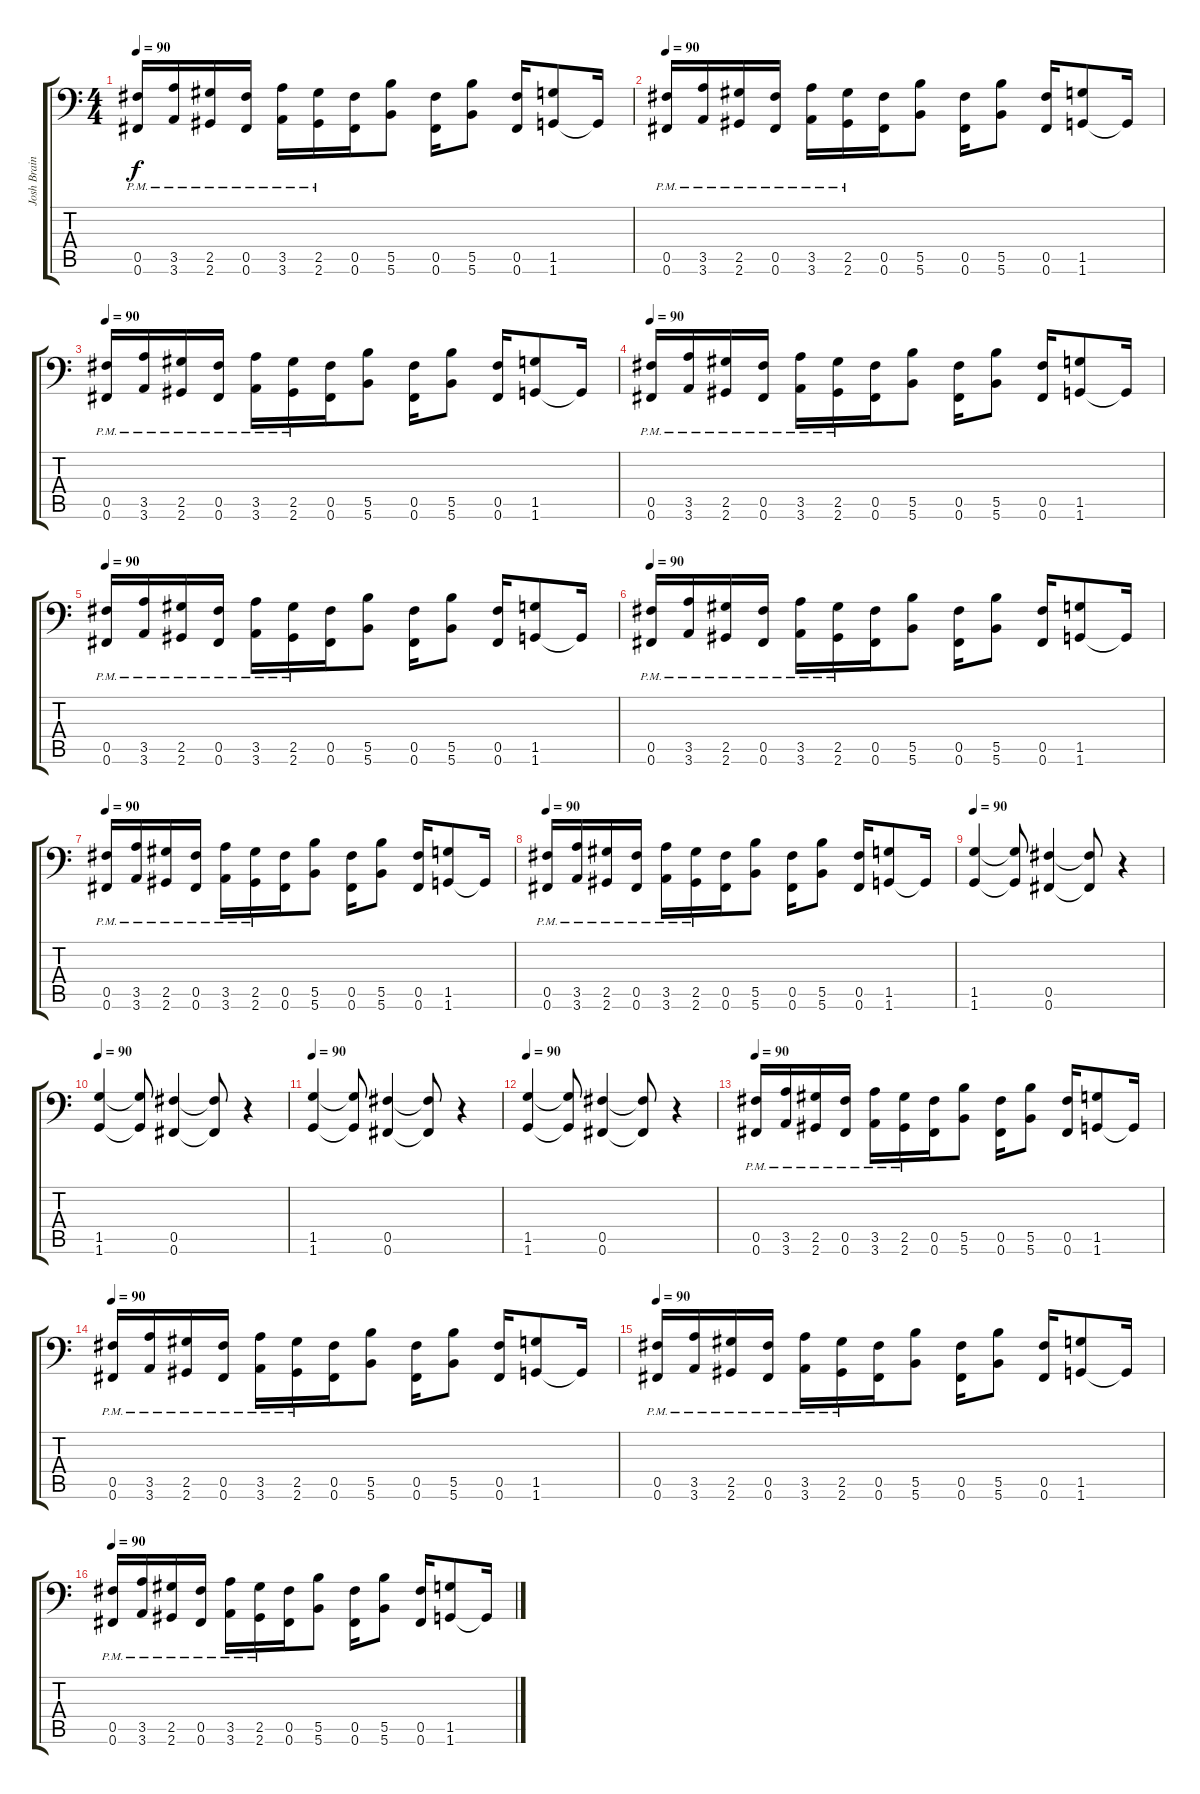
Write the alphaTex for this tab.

\track ("Josh Brainard/Jim Root" "Josh Brain") {instrument distortionguitar}
\staff {score tabs}
\tuning (Db4 Ab3 E3 B2 Gb2 Gb1) {hide}
\ts (4 4)
\tempo 90
\clef f4
\ks c
(0.5 0.6{pm}).16{dy f} (3.5 3.6{pm}).16 (2.5 2.6{pm}).16 (0.5 0.6{pm}).16 (3.5 3.6{pm}).16 (2.5 2.6{pm}).16 (0.5 0.6).16 (5.5 5.6).8 (0.5 0.6).16 (5.5 5.6).8 (0.5 0.6).16 (1.5 1.6).8 1.6{t}.16 |
\tempo 90
(0.5 0.6{pm}).16 (3.5 3.6{pm}).16 (2.5 2.6{pm}).16 (0.5 0.6{pm}).16 (3.5 3.6{pm}).16 (2.5 2.6{pm}).16 (0.5 0.6).16 (5.5 5.6).8 (0.5 0.6).16 (5.5 5.6).8 (0.5 0.6).16 (1.5 1.6).8 1.6{t}.16 |
\tempo 90
(0.5 0.6{pm}).16 (3.5 3.6{pm}).16 (2.5 2.6{pm}).16 (0.5 0.6{pm}).16 (3.5 3.6{pm}).16 (2.5 2.6{pm}).16 (0.5 0.6).16 (5.5 5.6).8 (0.5 0.6).16 (5.5 5.6).8 (0.5 0.6).16 (1.5 1.6).8 1.6{t}.16 |
\tempo 90
(0.5 0.6{pm}).16 (3.5 3.6{pm}).16 (2.5 2.6{pm}).16 (0.5 0.6{pm}).16 (3.5 3.6{pm}).16 (2.5 2.6{pm}).16 (0.5 0.6).16 (5.5 5.6).8 (0.5 0.6).16 (5.5 5.6).8 (0.5 0.6).16 (1.5 1.6).8 1.6{t}.16 |
\tempo 90
(0.5 0.6{pm}).16 (3.5 3.6{pm}).16 (2.5 2.6{pm}).16 (0.5 0.6{pm}).16 (3.5 3.6{pm}).16 (2.5 2.6{pm}).16 (0.5 0.6).16 (5.5 5.6).8 (0.5 0.6).16 (5.5 5.6).8 (0.5 0.6).16 (1.5 1.6).8 1.6{t}.16 |
\tempo 90
(0.5 0.6{pm}).16 (3.5 3.6{pm}).16 (2.5 2.6{pm}).16 (0.5 0.6{pm}).16 (3.5 3.6{pm}).16 (2.5 2.6{pm}).16 (0.5 0.6).16 (5.5 5.6).8 (0.5 0.6).16 (5.5 5.6).8 (0.5 0.6).16 (1.5 1.6).8 1.6{t}.16 |
\tempo 90
(0.5 0.6{pm}).16 (3.5 3.6{pm}).16 (2.5 2.6{pm}).16 (0.5 0.6{pm}).16 (3.5 3.6{pm}).16 (2.5 2.6{pm}).16 (0.5 0.6).16 (5.5 5.6).8 (0.5 0.6).16 (5.5 5.6).8 (0.5 0.6).16 (1.5 1.6).8 1.6{t}.16 |
\tempo 90
(0.5 0.6{pm}).16 (3.5 3.6{pm}).16 (2.5 2.6{pm}).16 (0.5 0.6{pm}).16 (3.5 3.6{pm}).16 (2.5 2.6{pm}).16 (0.5 0.6).16 (5.5 5.6).8 (0.5 0.6).16 (5.5 5.6).8 (0.5 0.6).16 (1.5 1.6).8 1.6{t}.16 |
\tempo 90
(1.5 1.6).4 (1.5{t} 1.6{t}).8 (0.5 0.6).4 (0.5{t} 0.6{t}).8 r.4 |
\tempo 90
(1.5 1.6).4 (1.5{t} 1.6{t}).8 (0.5 0.6).4 (0.5{t} 0.6{t}).8 r.4 |
\tempo 90
(1.5 1.6).4 (1.5{t} 1.6{t}).8 (0.5 0.6).4 (0.5{t} 0.6{t}).8 r.4 |
\tempo 90
(1.5 1.6).4 (1.5{t} 1.6{t}).8 (0.5 0.6).4 (0.5{t} 0.6{t}).8 r.4 |
\tempo 90
(0.5 0.6{pm}).16 (3.5 3.6{pm}).16 (2.5 2.6{pm}).16 (0.5 0.6{pm}).16 (3.5 3.6{pm}).16 (2.5 2.6{pm}).16 (0.5 0.6).16 (5.5 5.6).8 (0.5 0.6).16 (5.5 5.6).8 (0.5 0.6).16 (1.5 1.6).8 1.6{t}.16 |
\tempo 90
(0.5 0.6{pm}).16 (3.5 3.6{pm}).16 (2.5 2.6{pm}).16 (0.5 0.6{pm}).16 (3.5 3.6{pm}).16 (2.5 2.6{pm}).16 (0.5 0.6).16 (5.5 5.6).8 (0.5 0.6).16 (5.5 5.6).8 (0.5 0.6).16 (1.5 1.6).8 1.6{t}.16 |
\tempo 90
(0.5 0.6{pm}).16 (3.5 3.6{pm}).16 (2.5 2.6{pm}).16 (0.5 0.6{pm}).16 (3.5 3.6{pm}).16 (2.5 2.6{pm}).16 (0.5 0.6).16 (5.5 5.6).8 (0.5 0.6).16 (5.5 5.6).8 (0.5 0.6).16 (1.5 1.6).8 1.6{t}.16 |
\tempo 90
(0.5 0.6{pm}).16 (3.5 3.6{pm}).16 (2.5 2.6{pm}).16 (0.5 0.6{pm}).16 (3.5 3.6{pm}).16 (2.5 2.6{pm}).16 (0.5 0.6).16 (5.5 5.6).8 (0.5 0.6).16 (5.5 5.6).8 (0.5 0.6).16 (1.5 1.6).8 1.6{t}.16
